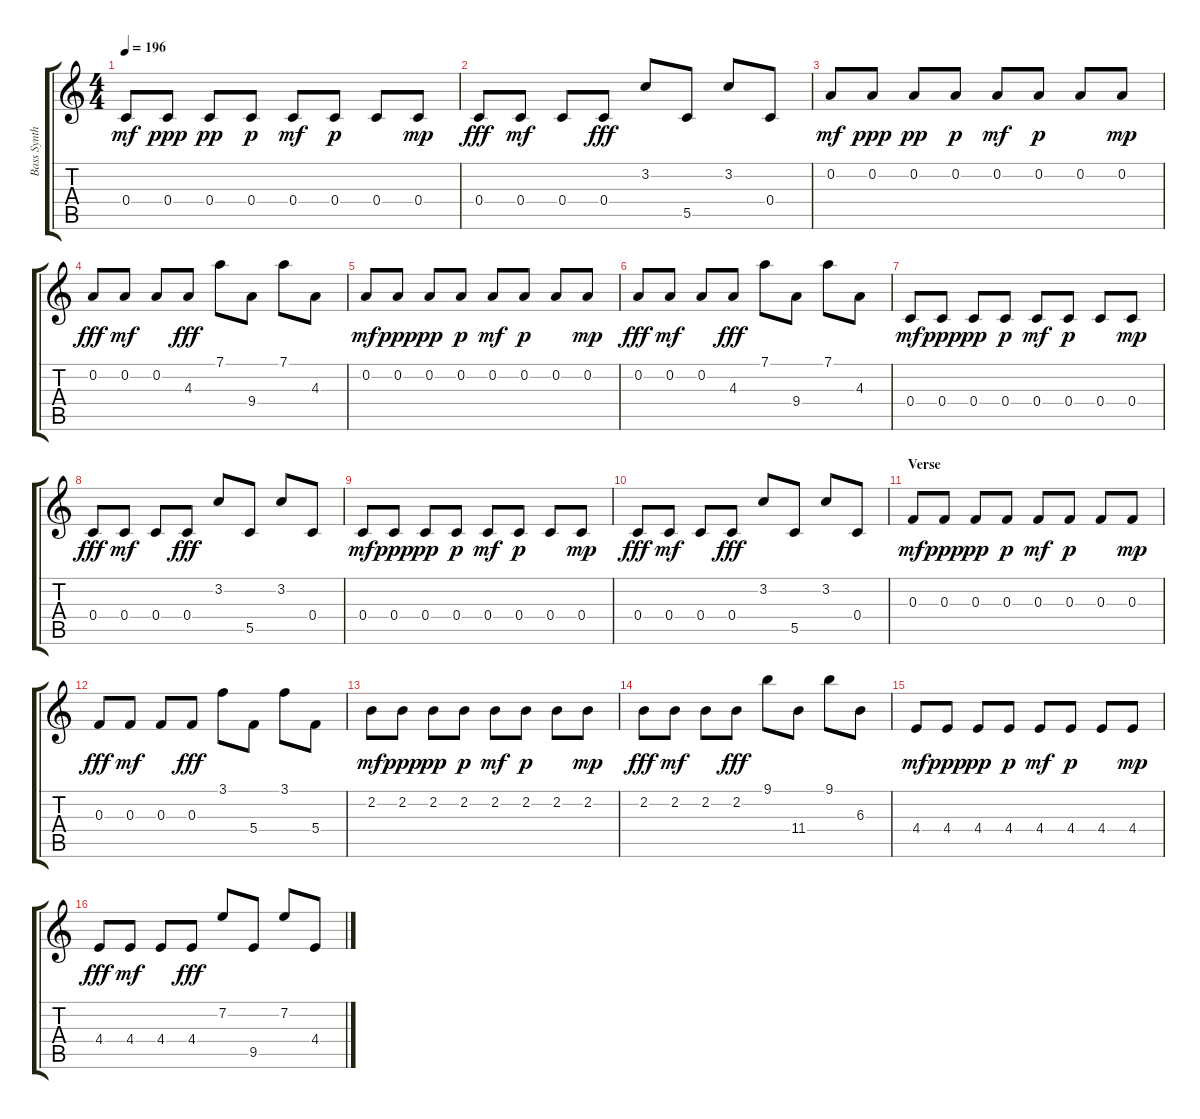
\track ("Bass Synth 2" "Bass Synth") {instrument electricguitarclean}
\staff {score tabs}
\tuning (D4 A3 F3 C3 G2 C2) {hide}
\ts (4 4)
\tempo 196
\clef g2
\ks aminor
0.4.8{dy mf} 0.4.8{dy ppp} 0.4.8{dy pp} 0.4.8{dy p} 0.4.8{dy mf} 0.4.8{dy p} 0.4.8 0.4.8{dy mp} |
0.4.8{dy fff} 0.4.8{dy mf} 0.4.8 0.4.8{dy fff} 3.2.8 5.5.8 3.2.8 0.4.8 |
0.2.8{dy mf} 0.2.8{dy ppp} 0.2.8{dy pp} 0.2.8{dy p} 0.2.8{dy mf} 0.2.8{dy p} 0.2.8 0.2.8{dy mp} |
0.2.8{dy fff} 0.2.8{dy mf} 0.2.8 4.3.8{dy fff} 7.1.8 9.4.8 7.1.8 4.3.8 |
0.2.8{dy mf} 0.2.8{dy ppp} 0.2.8{dy pp} 0.2.8{dy p} 0.2.8{dy mf} 0.2.8{dy p} 0.2.8 0.2.8{dy mp} |
0.2.8{dy fff} 0.2.8{dy mf} 0.2.8 4.3.8{dy fff} 7.1.8 9.4.8 7.1.8 4.3.8 |
0.4.8{dy mf} 0.4.8{dy ppp} 0.4.8{dy pp} 0.4.8{dy p} 0.4.8{dy mf} 0.4.8{dy p} 0.4.8 0.4.8{dy mp} |
0.4.8{dy fff} 0.4.8{dy mf} 0.4.8 0.4.8{dy fff} 3.2.8 5.5.8 3.2.8 0.4.8 |
0.4.8{dy mf} 0.4.8{dy ppp} 0.4.8{dy pp} 0.4.8{dy p} 0.4.8{dy mf} 0.4.8{dy p} 0.4.8 0.4.8{dy mp} |
0.4.8{dy fff} 0.4.8{dy mf} 0.4.8 0.4.8{dy fff} 3.2.8 5.5.8 3.2.8 0.4.8 |
\section ("" "Verse")
0.3.8{dy mf} 0.3.8{dy ppp} 0.3.8{dy pp} 0.3.8{dy p} 0.3.8{dy mf} 0.3.8{dy p} 0.3.8 0.3.8{dy mp} |
0.3.8{dy fff} 0.3.8{dy mf} 0.3.8 0.3.8{dy fff} 3.1.8 5.4.8 3.1.8 5.4.8 |
2.2.8{dy mf} 2.2.8{dy ppp} 2.2.8{dy pp} 2.2.8{dy p} 2.2.8{dy mf} 2.2.8{dy p} 2.2.8 2.2.8{dy mp} |
2.2.8{dy fff} 2.2.8{dy mf} 2.2.8 2.2.8{dy fff} 9.1.8 11.4.8 9.1.8 6.3.8 |
4.4.8{dy mf} 4.4.8{dy ppp} 4.4.8{dy pp} 4.4.8{dy p} 4.4.8{dy mf} 4.4.8{dy p} 4.4.8 4.4.8{dy mp} |
4.4.8{dy fff} 4.4.8{dy mf} 4.4.8 4.4.8{dy fff} 7.2.8 9.5.8 7.2.8 4.4.8
